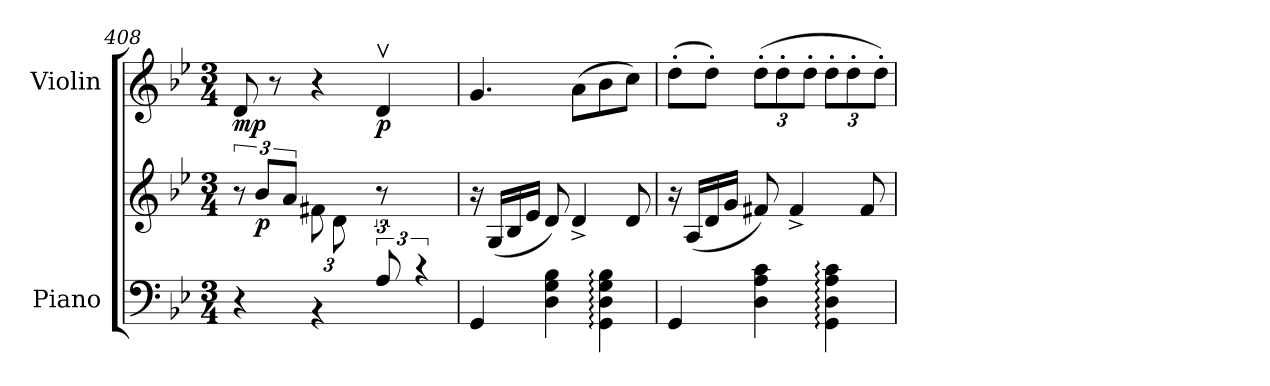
**kern	**kern	**dynam	**kern	**dynam
*part2	*part2	*part2	*part1	*part1
*staff3	*staff2	*staff2/3	*staff1	*staff1
*I"Piano	*	*	*I"Violin	*
*I'Pno.	*	*	*I'Vln.	*
*clefF4	*clefG2	*	*clefG2	*
*k[b-e-]	*k[b-e-]	*	*k[b-e-]	*
*M3/4	*M3/4	*	*M3/4	*
=408	=408	=408	=408	=408
*^	*	*	*	*
!	!	!	!	!	!LO:DY:b
12%5ryy	4r	12r	.	8d/	mp
!	!	!	!LO:DY:b	!	!
.	.	12b-/L	p	.	.
.	.	.	.	8r	.
.	.	12a/J	.	.	.
*	*	*Xbrackettup	*	*	*
*	*	*	*	*MM55	*
.	4r	12f#X\L	.	4r	.
.	.	12d\	.	.	.
12B-/J	.	12ryy	.	.	.
*	*	*brackettup	*	*	*
*	*	*	*	*MM60	*
!	!	!	!	!	!LO:DY:b
12ryy	12A/	12r	.	4dv/	p
12F#X\L	6rc	6ryy	.	.	.
12D\J	.	.	.	.	.
*v	*v	*	*	*	*
!!LO:PB:g=z
=409	=409	=409	=409	=409
*	*	*	*MM70	*
4GG/	16r	.	4.g/	.
.	(16G/LL	.	.	.
.	16B-/	.	.	.
.	16e-/JJ	.	.	.
4D\ 4G\ 4B-\	8d/)	.	.	.
.	4d^/	.	(8a\L	.
4GG\: 4D\: 4G\: 4B-\:	.	.	8b-\	.
.	8d/	.	8cc\J)	.
=410	=410	=410	=410	=410
4GG/	16r	.	(8dd'\L	.
.	(16A/LL	.	.	.
.	16d/	.	8dd'\J)	.
.	16g/JJ	.	.	.
*	*	*	*Xbrackettup	*
4D\ 4A\ 4c\	8f#X/)	.	(12dd'\L	.
.	.	.	12dd'\	.
.	4f#^/	.	.	.
.	.	.	12dd'\J	.
4GG\: 4D\: 4A\: 4c\:	.	.	12dd'\L	.
.	.	.	12dd'\	.
.	8f#/	.	.	.
.	.	.	12dd'\J)	.
=	=	=	=	=
*-	*-	*-	*-	*-
